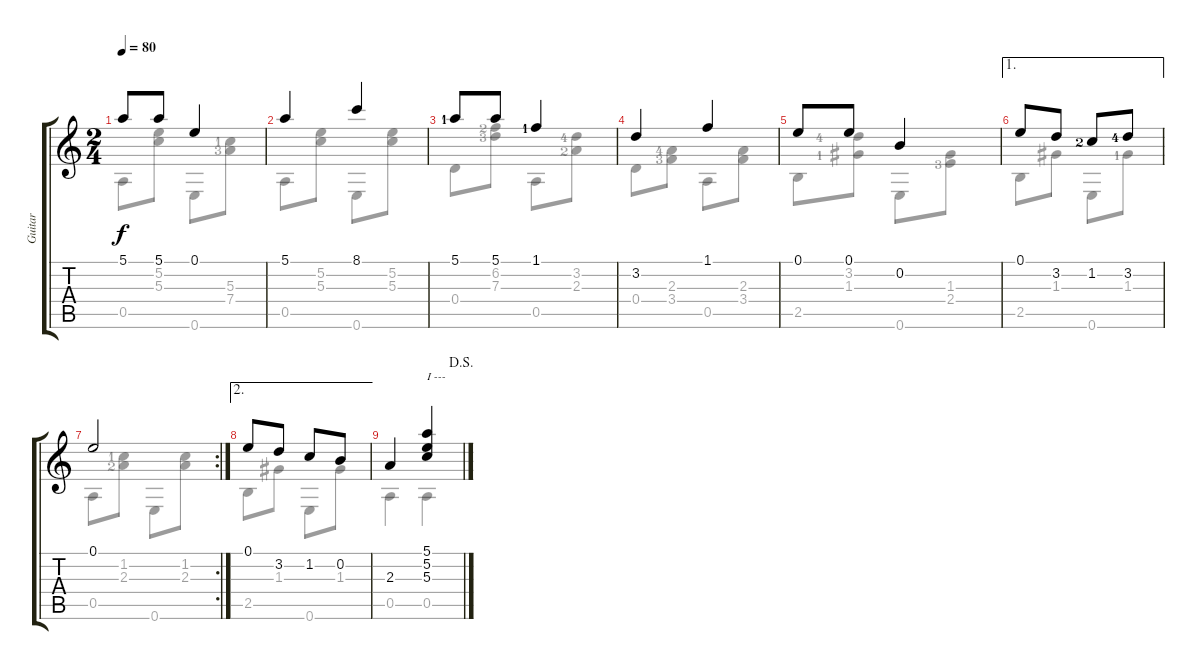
\track ("Guitar" "Guitar") {instrument acousticguitarsteel}
\staff {score tabs}
\tuning (E4 B3 G3 D3 A2 E2) {hide}
\voice
\ts (2 4)
\tempo 80
\clef g2
\ks c
5.1.8{dy f} 5.1.8 0.1.4 |
5.1.4 8.1.4 |
5.1{lf 2}.8 5.1.8 1.1{lf 2}.4 |
3.2.4 1.1.4 |
0.1.8 0.1.8 0.2.4 |
\ae 1
0.1.8 3.2.8 1.2{lf 3}.8 3.2{lf 5}.8 |
\rc 2
0.1.2 |
\ae 2
0.1.8 3.2.8 1.2.8 0.2.8 |
\jump dalsegno
2.3.4 (5.1 5.2 5.3).4{txt "I ---"}
\voice
\clef g2
\ottava regular
\simile none
\ks c
0.5.8{dy f} (5.2 5.3).8 0.6.8 (5.3{lf 2} 7.4{lf 4}).8 |
0.5.8 (5.2 5.3).8 0.6.8 (5.2 5.3).8 |
0.4.8 (6.2{lf 3} 7.3{lf 4}).8 0.5.8 (3.2{lf 5} 2.3{lf 3}).8 |
0.4.8 (2.3{lf 5} 3.4{lf 4}).8 0.5.8 (2.3 3.4).8 |
2.5.8 (3.2{lf 5} 1.3{lf 2}).8 0.6.8 (1.3 2.4{lf 4}).8 |
2.5.8 1.3.8 0.6.8 1.3{lf 2}.8 |
0.5.8 (1.2{lf 2} 2.3{lf 3}).8 0.6.8 (1.2 2.3).8 |
2.5.8 1.3.8 0.6.8 1.3.8 |
0.5.4 0.5.4
